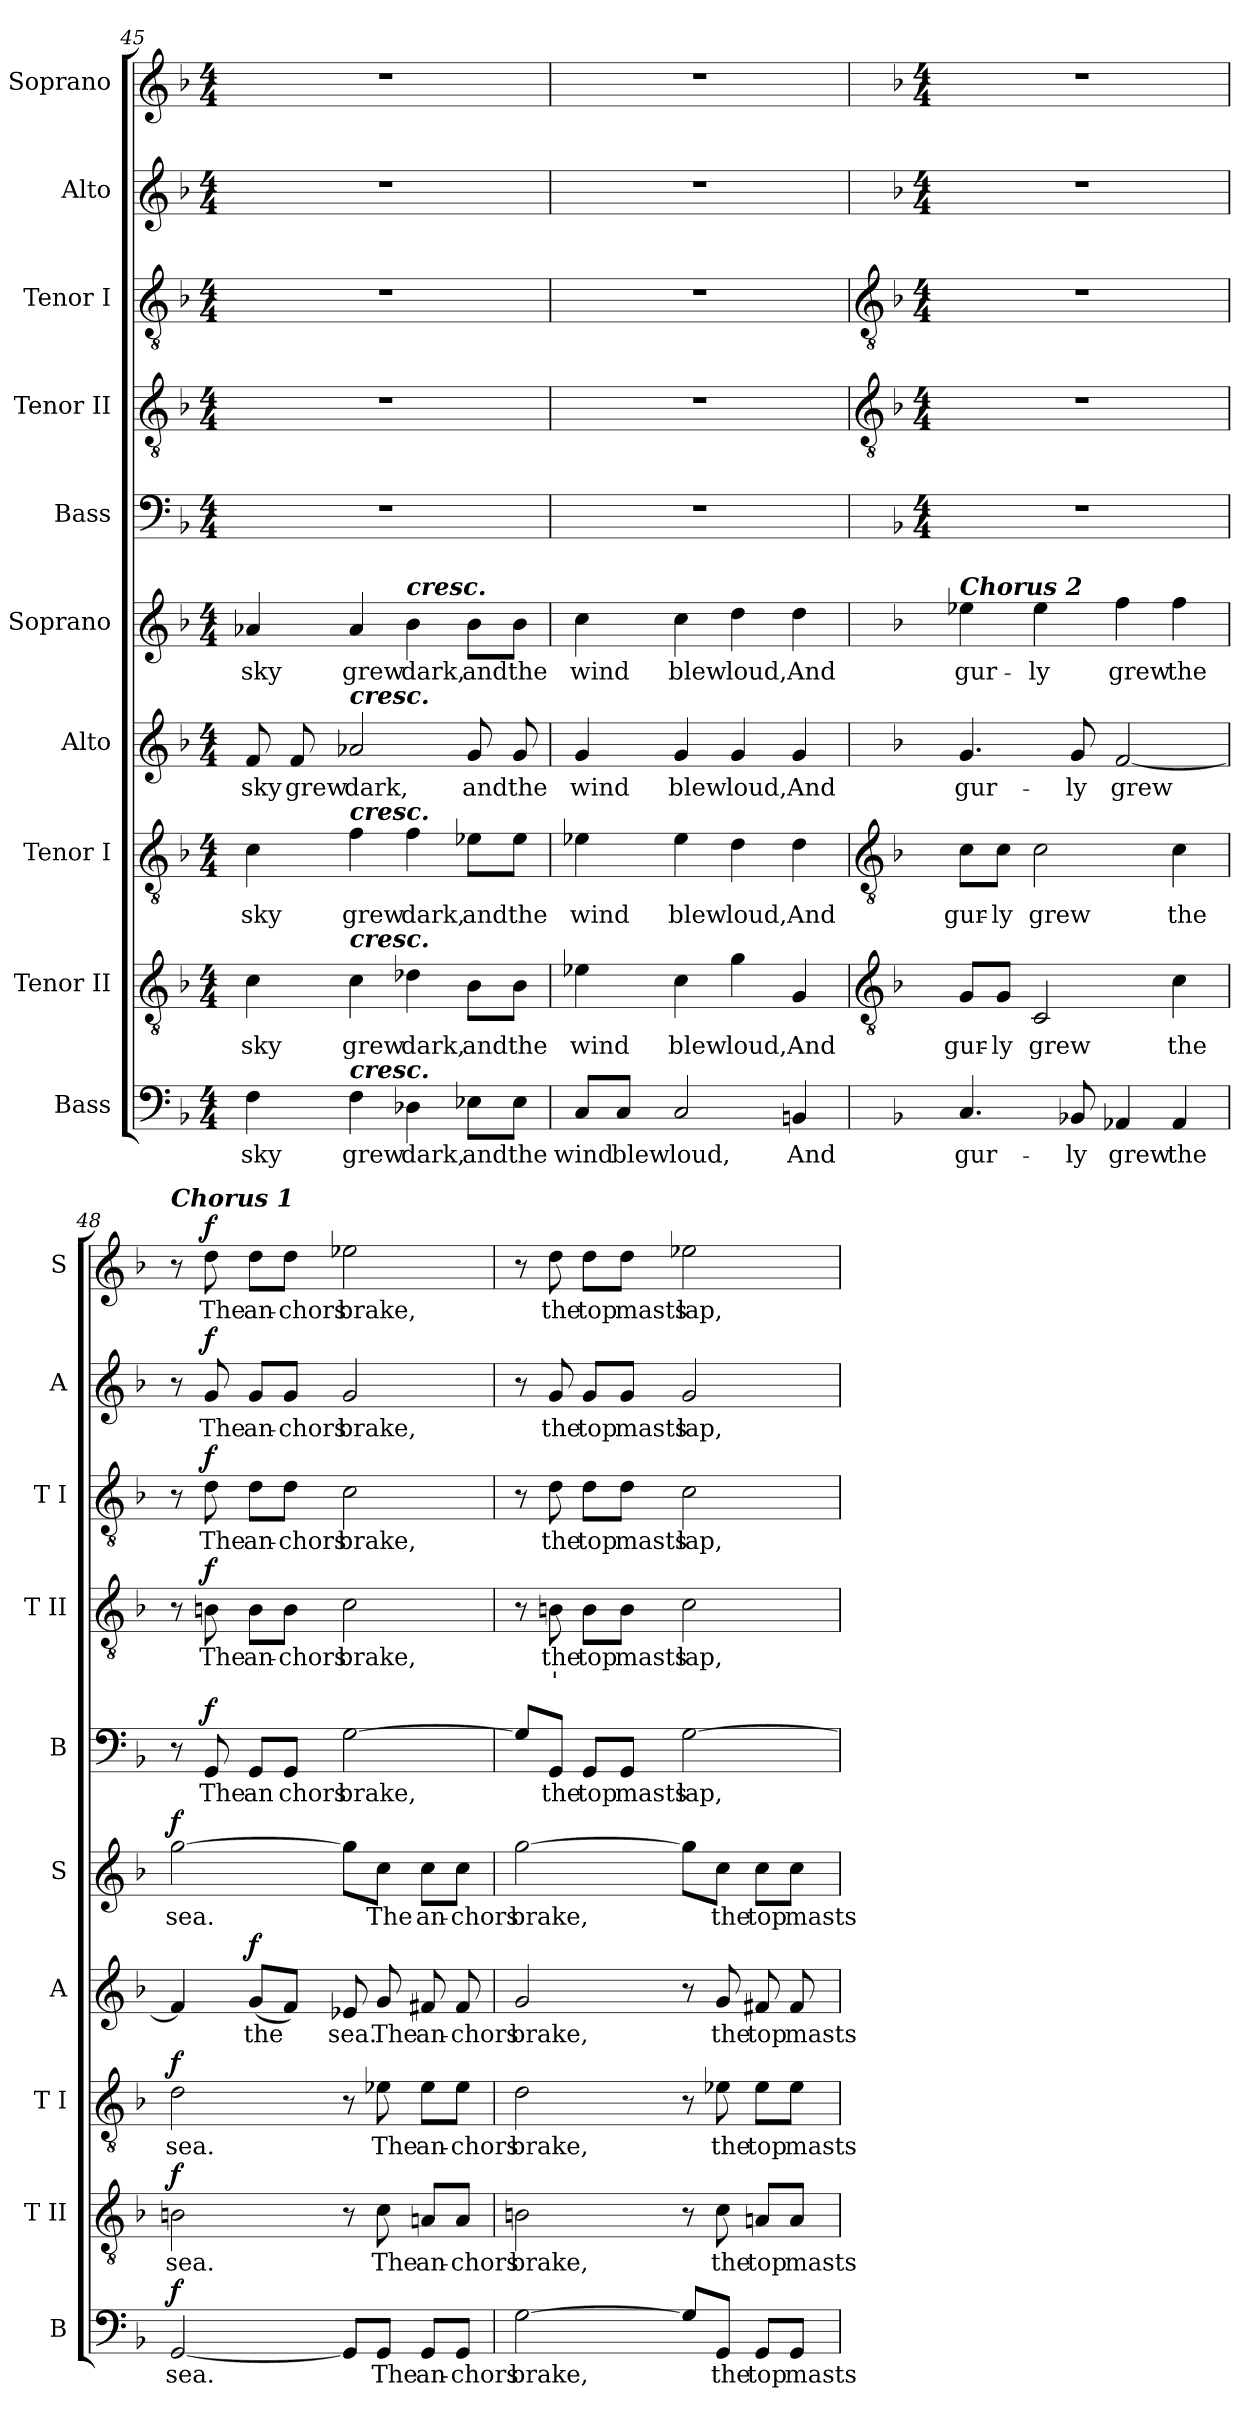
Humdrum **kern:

**kern	**text	**dynam	**kern	**text	**dynam	**kern	**text	**dynam	**kern	**text	**dynam	**kern	**text	**dynam	**kern	**text	**dynam	**kern	**text	**text	**dynam	**kern	**text	**dynam	**kern	**text	**dynam	**kern	**text	**dynam
*part10	*part10	*part10	*part9	*part9	*part9	*part8	*part8	*part8	*part7	*part7	*part7	*part6	*part6	*part6	*part5	*part5	*part5	*part4	*part4	*part4	*part4	*part3	*part3	*part3	*part2	*part2	*part2	*part1	*part1	*part1
*staff10	*staff10	*staff10	*staff9	*staff9	*staff9	*staff8	*staff8	*staff8	*staff7	*staff7	*staff7	*staff6	*staff6	*staff6	*staff5	*staff5	*staff5	*staff4	*staff4	*staff4	*staff4	*staff3	*staff3	*staff3	*staff2	*staff2	*staff2	*staff1	*staff1	*staff1
*I"Bass	*	*	*I"Tenor II	*	*	*I"Tenor I	*	*	*I"Alto	*	*	*I"Soprano	*	*	*I"Bass	*	*	*I"Tenor II	*	*	*	*I"Tenor I	*	*	*I"Alto	*	*	*I"Soprano	*	*
*I'B	*	*	*I'T II	*	*	*I'T I	*	*	*I'A	*	*	*I'S	*	*	*I'B	*	*	*I'T II	*	*	*	*I'T I	*	*	*I'A	*	*	*I'S	*	*
*clefF4	*	*	*clefGv2	*	*	*clefGv2	*	*	*clefG2	*	*	*clefG2	*	*	*clefF4	*	*	*clefGv2	*	*	*	*clefGv2	*	*	*clefG2	*	*	*clefG2	*	*
*k[b-]	*	*	*k[b-]	*	*	*k[b-]	*	*	*k[b-]	*	*	*k[b-]	*	*	*k[b-]	*	*	*k[b-]	*	*	*	*k[b-]	*	*	*k[b-]	*	*	*k[b-]	*	*
*F:	*	*	*F:	*	*	*F:	*	*	*F:	*	*	*F:	*	*	*F:	*	*	*F:	*	*	*	*F:	*	*	*F:	*	*	*F:	*	*
*M4/4	*	*	*M4/4	*	*	*M4/4	*	*	*M4/4	*	*	*M4/4	*	*	*M4/4	*	*	*M4/4	*	*	*	*M4/4	*	*	*M4/4	*	*	*M4/4	*	*
=45	=45	=45	=45	=45	=45	=45	=45	=45	=45	=45	=45	=45	=45	=45	=45	=45	=45	=45	=45	=45	=45	=45	=45	=45	=45	=45	=45	=45	=45	=45
!	!LO:LY:b	!	!	!LO:LY:b	!	!	!LO:LY:b	!	!	!LO:LY:b	!	!	!LO:LY:b	!	!	!	!	!	!	!	!	!	!	!	!	!	!	!	!	!
4F	sky	.	4c	sky	.	4c	sky	.	8f	sky	.	4a-X	sky	.	1r	.	.	1r	.	.	.	1r	.	.	1r	.	.	1r	.	.
!	!	!	!	!	!	!	!	!	!	!LO:LY:b	!	!	!	!	!	!	!	!	!	!	!	!	!	!	!	!	!	!	!	!
.	.	.	.	.	.	.	.	.	8f	grew	.	.	.	.	.	.	.	.	.	.	.	.	.	.	.	.	.	.	.	.
!	!	!	!	!	!	!	!	!	!LO:TX:a:Bi:t=cresc.	!	!	!	!	!	!	!	!	!	!	!	!	!	!	!	!	!	!	!	!	!
!	!	!	!	!	!	!LO:TX:a:Bi:t=cresc.	!	!	!	!	!	!	!	!	!	!	!	!	!	!	!	!	!	!	!	!	!	!	!	!
!	!	!	!LO:TX:a:Bi:t=cresc.	!	!	!	!	!	!	!	!	!	!	!	!	!	!	!	!	!	!	!	!	!	!	!	!	!	!	!
!LO:TX:a:Bi:t=cresc.	!	!	!	!	!	!	!	!	!	!	!	!	!	!	!	!	!	!	!	!	!	!	!	!	!	!	!	!	!	!
!	!LO:LY:b	!	!	!LO:LY:b	!	!	!LO:LY:b	!	!	!LO:LY:b	!	!	!LO:LY:b	!	!	!	!	!	!	!	!	!	!	!	!	!	!	!	!	!
4F	grew	.	4c	grew	.	4f	grew	.	2a-X	dark,	.	4a-	grew	.	.	.	.	.	.	.	.	.	.	.	.	.	.	.	.	.
!	!	!	!	!	!	!	!	!	!	!	!	!LO:TX:a:Bi:t=cresc.	!	!	!	!	!	!	!	!	!	!	!	!	!	!	!	!	!	!
!	!LO:LY:b	!	!	!LO:LY:b	!	!	!LO:LY:b	!	!	!	!	!	!LO:LY:b	!	!	!	!	!	!	!	!	!	!	!	!	!	!	!	!	!
4D-X	dark,	.	4d-X	dark,	.	4f	dark,	.	.	.	.	4b-	dark,	.	.	.	.	.	.	.	.	.	.	.	.	.	.	.	.	.
!	!LO:LY:b	!	!	!LO:LY:b	!	!	!LO:LY:b	!	!	!LO:LY:b	!	!	!LO:LY:b	!	!	!	!	!	!	!	!	!	!	!	!	!	!	!	!	!
8E-X\L	and	.	8B-\L	and	.	8e-X\L	and	.	8g	and	.	8b-\L	and	.	.	.	.	.	.	.	.	.	.	.	.	.	.	.	.	.
!	!LO:LY:b	!	!	!LO:LY:b	!	!	!LO:LY:b	!	!	!LO:LY:b	!	!	!LO:LY:b	!	!	!	!	!	!	!	!	!	!	!	!	!	!	!	!	!
8E-\J	the	.	8B-\J	the	.	8e-\J	the	.	8g	the	.	8b-\J	the	.	.	.	.	.	.	.	.	.	.	.	.	.	.	.	.	.
=46	=46	=46	=46	=46	=46	=46	=46	=46	=46	=46	=46	=46	=46	=46	=46	=46	=46	=46	=46	=46	=46	=46	=46	=46	=46	=46	=46	=46	=46	=46
!	!LO:LY:b	!	!	!LO:LY:b	!	!	!LO:LY:b	!	!	!LO:LY:b	!	!	!LO:LY:b	!	!	!	!	!	!	!	!	!	!	!	!	!	!	!	!	!
8C/L	wind	.	4e-X	wind	.	4e-X	wind	.	4g	wind	.	4cc	wind	.	1r	.	.	1r	.	.	.	1r	.	.	1r	.	.	1r	.	.
!	!LO:LY:b	!	!	!	!	!	!	!	!	!	!	!	!	!	!	!	!	!	!	!	!	!	!	!	!	!	!	!	!	!
8C/J	blew	.	.	.	.	.	.	.	.	.	.	.	.	.	.	.	.	.	.	.	.	.	.	.	.	.	.	.	.	.
!	!LO:LY:b	!	!	!LO:LY:b	!	!	!LO:LY:b	!	!	!LO:LY:b	!	!	!LO:LY:b	!	!	!	!	!	!	!	!	!	!	!	!	!	!	!	!	!
2C	loud,	.	4c	blew	.	4e-	blew	.	4g	blew	.	4cc	blew	.	.	.	.	.	.	.	.	.	.	.	.	.	.	.	.	.
!	!	!	!	!LO:LY:b	!	!	!LO:LY:b	!	!	!LO:LY:b	!	!	!LO:LY:b	!	!	!	!	!	!	!	!	!	!	!	!	!	!	!	!	!
.	.	.	4g	loud,	.	4d	loud,	.	4g	loud,	.	4dd	loud,	.	.	.	.	.	.	.	.	.	.	.	.	.	.	.	.	.
!	!LO:LY:b	!	!	!LO:LY:b	!	!	!LO:LY:b	!	!	!LO:LY:b	!	!	!LO:LY:b	!	!	!	!	!	!	!	!	!	!	!	!	!	!	!	!	!
4BBn	And	.	4G	And	.	4d	And	.	4g	And	.	4dd	And	.	.	.	.	.	.	.	.	.	.	.	.	.	.	.	.	.
!!LO:LB:g=z
=47	=47	=47	=47	=47	=47	=47	=47	=47	=47	=47	=47	=47	=47	=47	=47	=47	=47	=47	=47	=47	=47	=47	=47	=47	=47	=47	=47	=47	=47	=47
*	*	*	*clefGv2	*	*	*clefGv2	*	*	*	*	*	*	*	*	*	*	*	*clefGv2	*	*	*	*clefGv2	*	*	*	*	*	*	*	*
*	*	*	*	*	*	*	*	*	*	*	*	*	*	*	*k[b-]	*	*	*k[b-]	*	*	*	*k[b-]	*	*	*k[b-]	*	*	*k[b-]	*	*
*	*	*	*	*	*	*	*	*	*	*	*	*	*	*	*F:	*	*	*F:	*	*	*	*F:	*	*	*F:	*	*	*F:	*	*
*	*	*	*	*	*	*	*	*	*	*	*	*	*	*	*M4/4	*	*	*M4/4	*	*	*	*M4/4	*	*	*M4/4	*	*	*M4/4	*	*
!	!	!	!	!	!	!	!	!	!	!	!	!LO:TX:a:Bi:t=Chorus 2	!	!	!	!	!	!	!	!	!	!	!	!	!	!	!	!	!	!
!	!LO:LY:b	!	!	!LO:LY:b	!	!	!LO:LY:b	!	!	!LO:LY:b	!	!	!LO:LY:b	!	!	!	!	!	!	!	!	!	!	!	!	!	!	!	!	!
4.C	gur-	.	8G/L	gur-	.	8c\L	gur-	.	4.g	gur-	.	4ee-X	gur-	.	1r	.	.	1r	.	.	.	1r	.	.	1r	.	.	1r	.	.
!	!	!	!	!LO:LY:b	!	!	!LO:LY:b	!	!	!	!	!	!	!	!	!	!	!	!	!	!	!	!	!	!	!	!	!	!	!
.	.	.	8G/J	-ly	.	8c\J	-ly	.	.	.	.	.	.	.	.	.	.	.	.	.	.	.	.	.	.	.	.	.	.	.
!	!	!	!	!LO:LY:b	!	!	!LO:LY:b	!	!	!	!	!	!LO:LY:b	!	!	!	!	!	!	!	!	!	!	!	!	!	!	!	!	!
.	.	.	2C	grew	.	2c	grew	.	.	.	.	4ee-	-ly	.	.	.	.	.	.	.	.	.	.	.	.	.	.	.	.	.
!	!LO:LY:b	!	!	!	!	!	!	!	!	!LO:LY:b	!	!	!	!	!	!	!	!	!	!	!	!	!	!	!	!	!	!	!	!
8BB-X	-ly	.	.	.	.	.	.	.	8g	-ly	.	.	.	.	.	.	.	.	.	.	.	.	.	.	.	.	.	.	.	.
!	!LO:LY:b	!	!	!	!	!	!	!	!	!LO:LY:b	!	!	!LO:LY:b	!	!	!	!	!	!	!	!	!	!	!	!	!	!	!	!	!
4AA-X	grew	.	.	.	.	.	.	.	[2f	grew	.	4ff	grew	.	.	.	.	.	.	.	.	.	.	.	.	.	.	.	.	.
!	!LO:LY:b	!	!	!LO:LY:b	!	!	!LO:LY:b	!	!	!	!	!	!LO:LY:b	!	!	!	!	!	!	!	!	!	!	!	!	!	!	!	!	!
4AA-	the	.	4c	the	.	4c	the	.	.	.	.	4ff	the	.	.	.	.	.	.	.	.	.	.	.	.	.	.	.	.	.
=48	=48	=48	=48	=48	=48	=48	=48	=48	=48	=48	=48	=48	=48	=48	=48	=48	=48	=48	=48	=48	=48	=48	=48	=48	=48	=48	=48	=48	=48	=48
!	!	!	!	!	!	!	!	!	!	!	!	!	!	!	!	!	!	!	!	!	!	!	!	!	!	!	!	!LO:TX:a:Bi:t=Chorus 1	!	!
!	!LO:LY:b	!LO:DY:b	!	!LO:LY:b	!LO:DY:b	!	!LO:LY:b	!LO:DY:b	!	!	!	!	!LO:LY:b	!LO:DY:b	!	!	!	!	!	!	!	!	!	!	!	!	!	!	!	!
[2GG	sea.	f	2Bn	sea.	f	2d	sea.	f	4f]	.	.	[2gg	sea.	f	8r	.	.	8r	.	.	.	8r	.	.	8r	.	.	8r	.	.
!	!	!	!	!	!	!	!	!	!	!	!	!	!	!	!	!LO:LY:b	!LO:DY:b	!	!LO:LY:b	!	!LO:DY:b	!	!LO:LY:b	!LO:DY:b	!	!LO:LY:b	!LO:DY:b	!	!LO:LY:b	!LO:DY:b
.	.	.	.	.	.	.	.	.	.	.	.	.	.	.	8GG	The	f	8Bn	The	.	f	8d	The	f	8g	The	f	8dd	The	f
!	!	!	!	!	!	!	!	!	!	!LO:LY:b	!LO:DY:b	!	!	!	!	!LO:LY:b	!	!	!LO:LY:b	!	!	!	!LO:LY:b	!	!	!LO:LY:b	!	!	!LO:LY:b	!
.	.	.	.	.	.	.	.	.	(<8gL	the	f	.	.	.	8GG/L	an	.	8B\L	an-	.	.	8d\L	an-	.	8g/L	an-	.	8dd\L	an-	.
!	!	!	!	!	!	!	!	!	!	!	!	!	!	!	!	!LO:LY:b	!	!	!LO:LY:b	!	!	!	!LO:LY:b	!	!	!LO:LY:b	!	!	!LO:LY:b	!
.	.	.	.	.	.	.	.	.	8fJ)	.	.	.	.	.	8GG/J	chors	.	8B\J	-chors	.	.	8d\J	-chors	.	8g/J	-chors	.	8dd\J	-chors	.
!	!	!	!	!	!	!	!	!	!	!LO:LY:b	!	!	!	!	!	!LO:LY:b	!	!	!LO:LY:b	!	!	!	!LO:LY:b	!	!	!LO:LY:b	!	!	!LO:LY:b	!
8GG/L]	.	.	8r	.	.	8r	.	.	8e-X	sea.	.	8gg\L]	.	.	[2G	brake,	.	2c	brake,	.	.	2c	brake,	.	2g	brake,	.	2ee-X	brake,	.
!	!LO:LY:b	!	!	!LO:LY:b	!	!	!LO:LY:b	!	!	!LO:LY:b	!	!	!LO:LY:b	!	!	!	!	!	!	!	!	!	!	!	!	!	!	!	!	!
8GG/J	The	.	8c	The	.	8e-X	The	.	8g	The	.	8cc\J	The	.	.	.	.	.	.	.	.	.	.	.	.	.	.	.	.	.
!	!LO:LY:b	!	!	!LO:LY:b	!	!	!LO:LY:b	!	!	!LO:LY:b	!	!	!LO:LY:b	!	!	!	!	!	!	!	!	!	!	!	!	!	!	!	!	!
8GG/L	an-	.	8An/L	an-	.	8e-\L	an-	.	8f#X	an-	.	8cc\L	an-	.	.	.	.	.	.	.	.	.	.	.	.	.	.	.	.	.
!	!LO:LY:b	!	!	!LO:LY:b	!	!	!LO:LY:b	!	!	!LO:LY:b	!	!	!LO:LY:b	!	!	!	!	!	!	!	!	!	!	!	!	!	!	!	!	!
8GG/J	-chors	.	8A/J	-chors	.	8e-\J	-chors	.	8f#	-chors	.	8cc\J	-chors	.	.	.	.	.	.	.	.	.	.	.	.	.	.	.	.	.
=49	=49	=49	=49	=49	=49	=49	=49	=49	=49	=49	=49	=49	=49	=49	=49	=49	=49	=49	=49	=49	=49	=49	=49	=49	=49	=49	=49	=49	=49	=49
!	!LO:LY:b	!	!	!LO:LY:b	!	!	!LO:LY:b	!	!	!LO:LY:b	!	!	!LO:LY:b	!	!	!	!	!	!	!	!	!	!	!	!	!	!	!	!	!
[2G	brake,	.	2Bn	brake,	.	2d	brake,	.	2g	brake,	.	[2gg	brake,	.	8G/L]	.	.	8r	.	.	.	8r	.	.	8r	.	.	8r	.	.
!	!	!	!	!	!	!	!	!	!	!	!	!	!	!	!	!LO:LY:b	!	!	!LO:LY:b	!LO:LY:b	!	!	!LO:LY:b	!	!	!LO:LY:b	!	!	!LO:LY:b	!
.	.	.	.	.	.	.	.	.	.	.	.	.	.	.	8GG/J	the	.	8Bn	the	'	.	8d	the	.	8g	the	.	8dd	the	.
!	!	!	!	!	!	!	!	!	!	!	!	!	!	!	!	!LO:LY:b	!	!	!LO:LY:b	!	!	!	!LO:LY:b	!	!	!LO:LY:b	!	!	!LO:LY:b	!
.	.	.	.	.	.	.	.	.	.	.	.	.	.	.	8GG/L	top	.	8B\L	top	.	.	8d\L	top	.	8g/L	top	.	8dd\L	top	.
!	!	!	!	!	!	!	!	!	!	!	!	!	!	!	!	!LO:LY:b	!	!	!LO:LY:b	!	!	!	!LO:LY:b	!	!	!LO:LY:b	!	!	!LO:LY:b	!
.	.	.	.	.	.	.	.	.	.	.	.	.	.	.	8GG/J	masts	.	8B\J	masts	.	.	8d\J	masts	.	8g/J	masts	.	8dd\J	masts	.
!	!	!	!	!	!	!	!	!	!	!	!	!	!	!	!	!LO:LY:b	!	!	!LO:LY:b	!	!	!	!LO:LY:b	!	!	!LO:LY:b	!	!	!LO:LY:b	!
8G/L]	.	.	8r	.	.	8r	.	.	8r	.	.	8gg\L]	.	.	[2G	lap,	.	2c	lap,	.	.	2c	lap,	.	2g	lap,	.	2ee-X	lap,	.
!	!LO:LY:b	!	!	!LO:LY:b	!	!	!LO:LY:b	!	!	!LO:LY:b	!	!	!LO:LY:b	!	!	!	!	!	!	!	!	!	!	!	!	!	!	!	!	!
8GG/J	the	.	8c	the	.	8e-X	the	.	8g	the	.	8cc\J	the	.	.	.	.	.	.	.	.	.	.	.	.	.	.	.	.	.
!	!LO:LY:b	!	!	!LO:LY:b	!	!	!LO:LY:b	!	!	!LO:LY:b	!	!	!LO:LY:b	!	!	!	!	!	!	!	!	!	!	!	!	!	!	!	!	!
8GG/L	top	.	8An/L	top	.	8e-\L	top	.	8f#X	top	.	8cc\L	top	.	.	.	.	.	.	.	.	.	.	.	.	.	.	.	.	.
!	!LO:LY:b	!	!	!LO:LY:b	!	!	!LO:LY:b	!	!	!LO:LY:b	!	!	!LO:LY:b	!	!	!	!	!	!	!	!	!	!	!	!	!	!	!	!	!
8GG/J	masts	.	8A/J	masts	.	8e-\J	masts	.	8f#	masts	.	8cc\J	masts	.	.	.	.	.	.	.	.	.	.	.	.	.	.	.	.	.
=	=	=	=	=	=	=	=	=	=	=	=	=	=	=	=	=	=	=	=	=	=	=	=	=	=	=	=	=	=	=
*-	*-	*-	*-	*-	*-	*-	*-	*-	*-	*-	*-	*-	*-	*-	*-	*-	*-	*-	*-	*-	*-	*-	*-	*-	*-	*-	*-	*-	*-	*-
